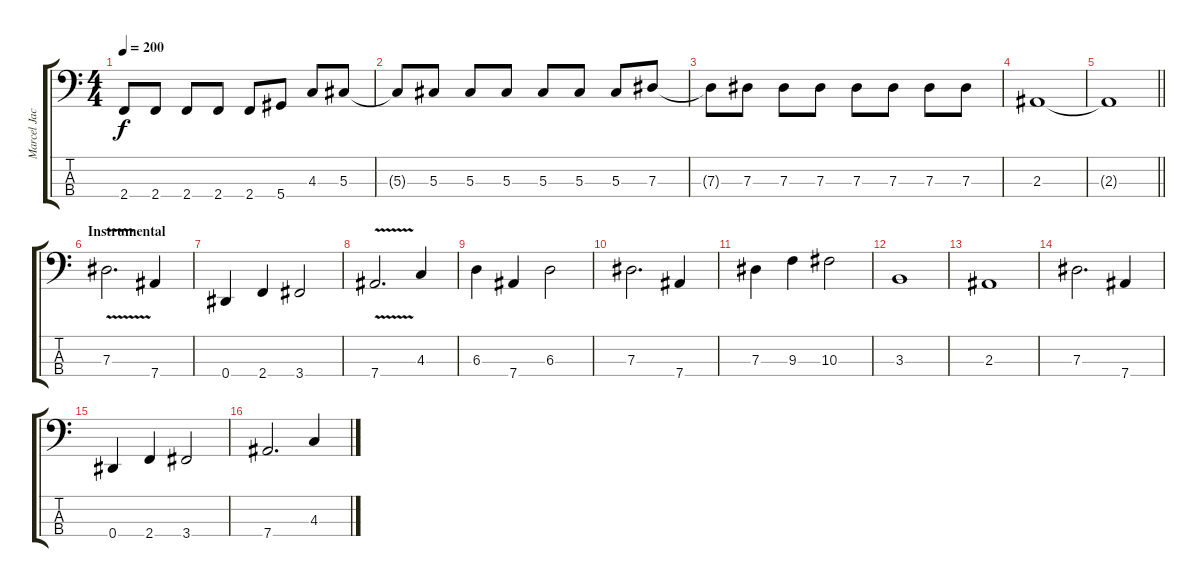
\track ("Marcel Jacob" "Marcel Jac") {instrument electricbasspick}
\staff {score tabs}
\tuning (Gb2 Db2 Ab1 Eb1) {hide}
\ts (4 4)
\tempo 200
\clef f4
\ks c
2.4.8{dy f} 2.4.8 2.4.8 2.4.8 2.4.8 5.4.8 4.3.8 5.3.8 |
5.3{t}.8 5.3.8 5.3.8 5.3.8 5.3.8 5.3.8 5.3.8 7.3.8 |
7.3{t}.8 7.3.8 7.3.8 7.3.8 7.3.8 7.3.8 7.3.8 7.3.8 |
2.3.1 |
\barLineRight lightlight
2.3{t}.1 |
\section ("" "Instrumental")
7.3{v}.2{d} 7.4.4 |
0.4.4 2.4.4 3.4.2 |
7.4{v}.2{d} 4.3.4 |
6.3.4 7.4.4 6.3.2 |
7.3.2{d} 7.4.4 |
7.3.4 9.3.4 10.3.2 |
3.3.1 |
2.3.1 |
7.3.2{d} 7.4.4 |
0.4.4 2.4.4 3.4.2 |
7.4.2{d} 4.3.4
